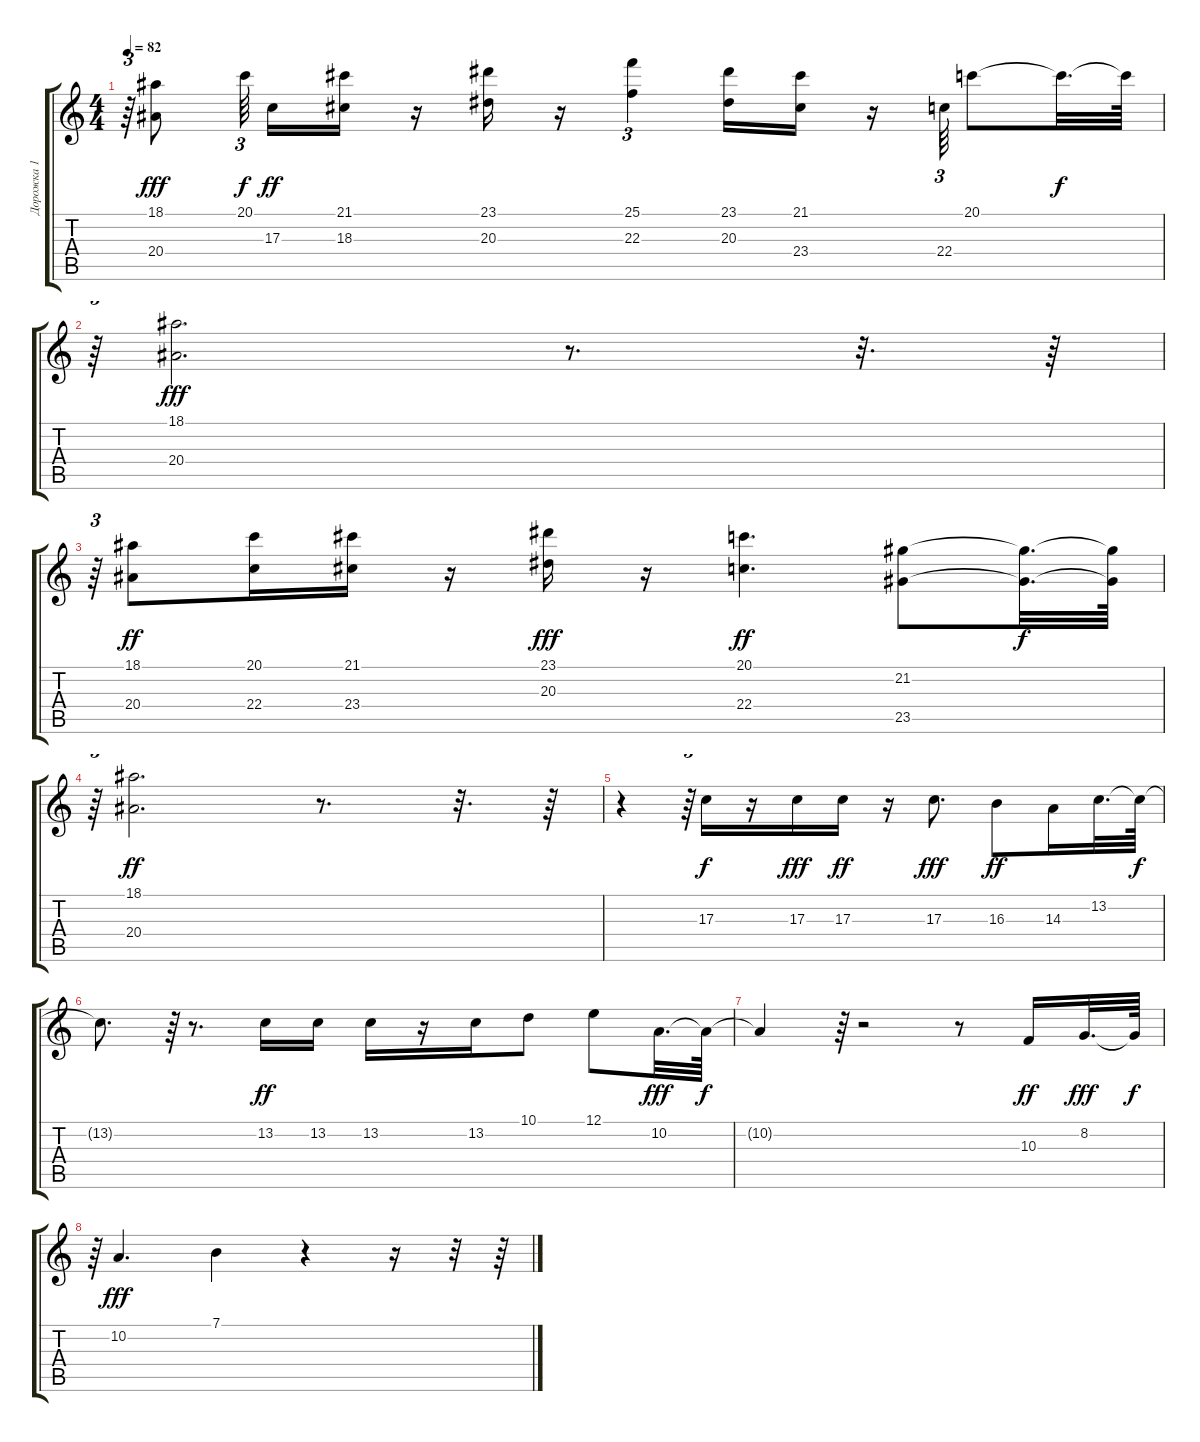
\track ("Дорожка 1" "Дорожка 1") {instrument pad4choir}
\staff {score tabs}
\tuning (E4 B3 G3 D3 A2 E2) {hide}
\ts (4 4)
\tempo 82
\clef g2
\ks c
r.64{tu (3 2) dy f} (18.1 20.4).8{dy fff} 20.1.64{tu (3 2) dy f beam splitsecondary} 17.3.16{dy ff} (21.1 18.3).16 r.16 (23.1 20.3).16 r.16 (25.1 22.3).4{tu (3 2)} (23.1 20.3).16 (21.1 23.4).16 r.16 22.4.64{tu (3 2)} 20.1.8 20.1{t}.32{d dy f} 20.1{t}.64 |
r.64{tu (3 2)} (18.1 20.4).2{d dy fff} r.8{d} r.32{d} r.64 |
r.64{tu (3 2)} (18.1 20.4).8{dy ff} (20.1 22.4).16 (21.1 23.4).16 r.16 (23.1 20.3).16{dy fff} r.16 (20.1 22.4).4{d dy ff} (21.2 23.5).8 (21.2{t} 23.5{t}).32{d dy f} (21.2{t} 23.5{t}).64 |
r.64{tu (3 2)} (18.1 20.4).2{d dy ff} r.8{d} r.32{d} r.64 |
r.4 r.64{tu (3 2)} 17.3.16{dy f} r.16 17.3.16{dy fff} 17.3.16{dy ff} r.16 17.3.8{d dy fff} 16.3.8{dy ff} 14.3.16 13.2.32{d} 13.2{t}.64{dy f} |
13.2{t}.8{d} r.64{tu (3 2)} r.8{d} 13.2.16{dy ff} 13.2.16 13.2.16 r.16 13.2.16 10.1.8 12.1.8 10.2.32{d dy fff} 10.2{t}.64{dy f} |
10.2{t}.4 r.64{tu (3 2)} r.2 r.8 10.3.16{dy ff} 8.2.32{d dy fff} 8.2{t}.64{dy f} |
r.64{tu (3 2)} 10.2.4{d dy fff} 7.1.4 r.4 r.16 r.32 r.64
